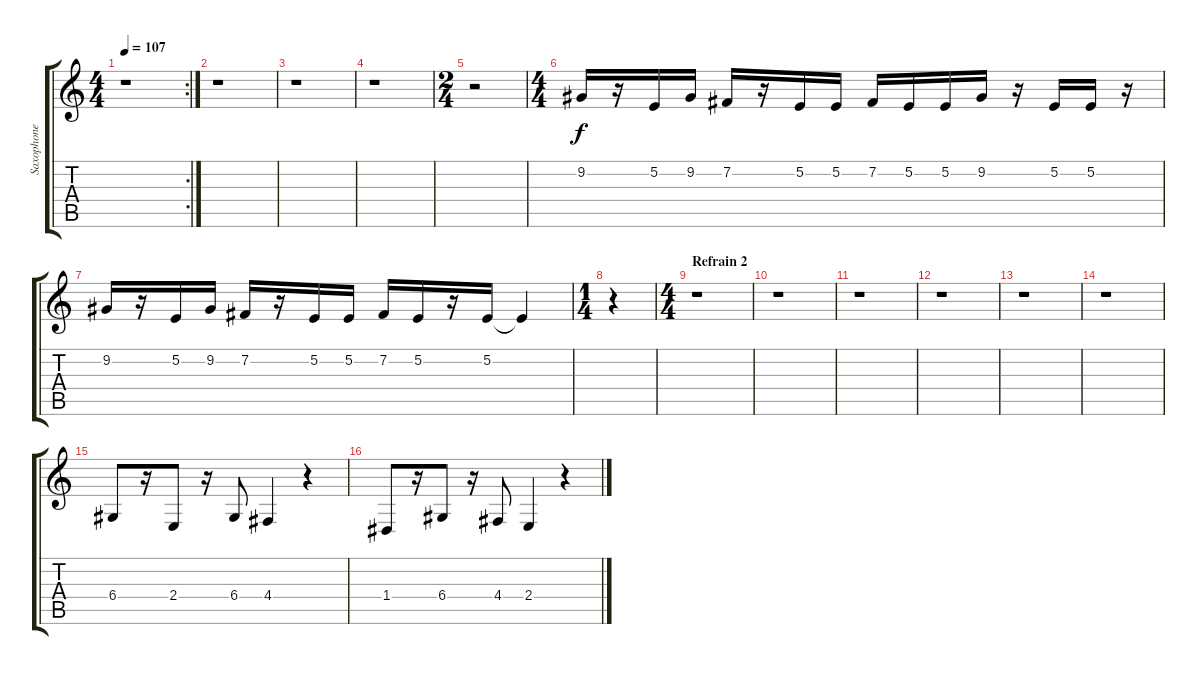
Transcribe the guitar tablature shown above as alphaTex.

\track ("Saxophone" "Saxophone") {instrument altosax}
\staff {score tabs}
\tuning (E4 B3 G3 D3 A2 E2) {hide}
\rc 2
\ts (4 4)
\tempo 107
\clef g2
\ks c
r.1{dy f} |
r.1 |
r.1 |
r.1 |
\ts (2 4)
r.2 |
\ts (4 4)
9.2.16 r.16 5.2.16 9.2.16 7.2.16 r.16 5.2.16 5.2.16 7.2.16 5.2.16 5.2.16 9.2.16 r.16 5.2.16 5.2.16 r.16 |
9.2.16 r.16 5.2.16 9.2.16 7.2.16 r.16 5.2.16 5.2.16 7.2.16 5.2.16 r.16 5.2.16 5.2{t}.4 |
\ts (1 4)
r.4 |
\ts (4 4)
\section ("" "Refrain 2")
r.1 |
r.1 |
r.1 |
r.1 |
r.1 |
r.1 |
6.4.8 r.16 2.4.8 r.16 6.4.8 4.4.4 r.4 |
1.4.8 r.16 6.4.8 r.16 4.4.8 2.4.4 r.4
